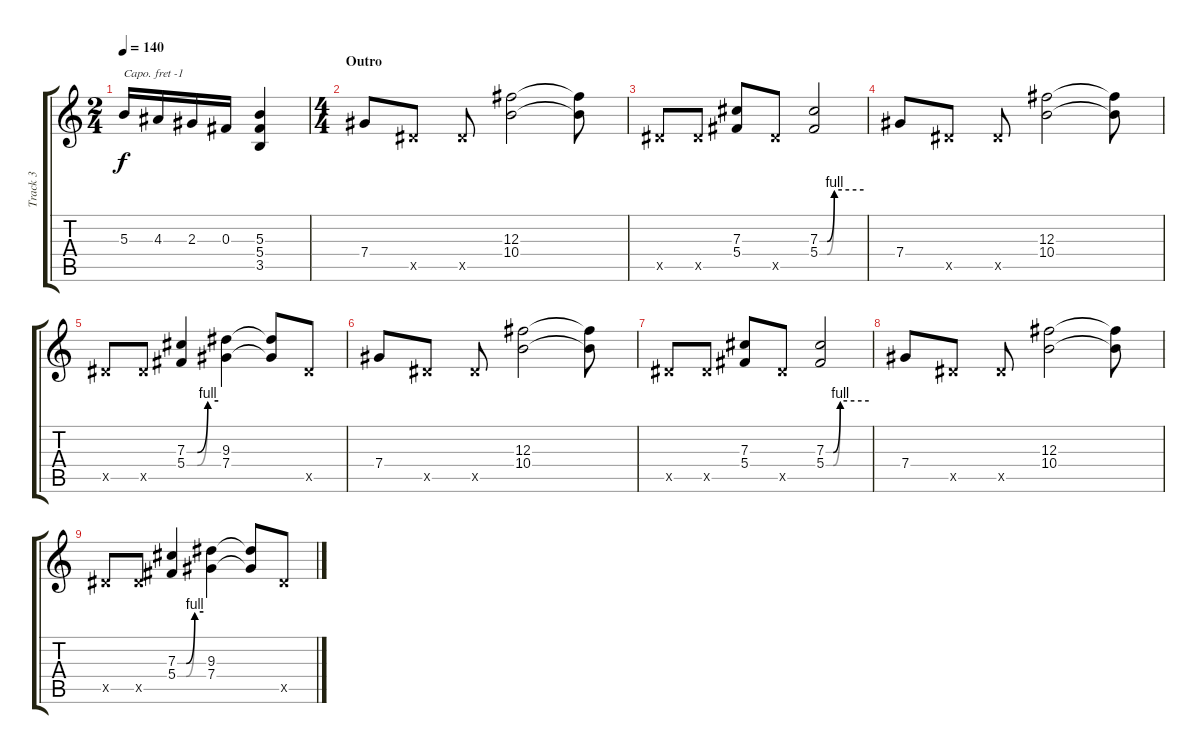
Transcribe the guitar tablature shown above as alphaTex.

\track ("Track 3" "Track 3") {instrument overdrivenguitar}
\staff {score tabs}
\capo -1
\tuning (E4 B3 G3 D3 A2 E2) {hide}
\ts (2 4)
\tempo 140
\clef g2
\ks c
5.3.16{dy f} 4.3.16 2.3.16 0.3.16 (5.3 5.4 3.5).4 |
\ts (4 4)
\section ("" "Outro")
7.4.8 7.5{x}.8 7.5{x}.8 (12.3 10.4).2 (12.3{t} 10.4{t}).8 |
7.5{x}.8 7.5{x}.8 (7.3 5.4).8 7.5{x}.8 (7.3{be (custom 0 0 10 0 20 4 60 4)} 5.4{be (custom 0 0 10 0 20 4 60 4)}).2 |
7.4.8 7.5{x}.8 7.5{x}.8 (12.3 10.4).2 (12.3{t} 10.4{t}).8 |
7.5{x}.8 7.5{x}.8 (7.3{be (custom 0 0 20 0 40 4 60 4)} 5.4{be (custom 0 0 20 0 40 4 60 4)}).4 (9.3 7.4).4 (9.3{t} 7.4{t}).8 7.5{x}.8 |
7.4.8 7.5{x}.8 7.5{x}.8 (12.3 10.4).2 (12.3{t} 10.4{t}).8 |
7.5{x}.8 7.5{x}.8 (7.3 5.4).8 7.5{x}.8 (7.3{be (custom 0 0 10 0 20 4 60 4)} 5.4{be (custom 0 0 10 0 20 4 60 4)}).2 |
7.4.8 7.5{x}.8 7.5{x}.8 (12.3 10.4).2 (12.3{t} 10.4{t}).8 |
7.5{x}.8 7.5{x}.8 (7.3{be (custom 0 0 20 0 40 4 60 4)} 5.4{be (custom 0 0 20 0 40 4 60 4)}).4 (9.3 7.4).4 (9.3{t} 7.4{t}).8 7.5{x}.8
